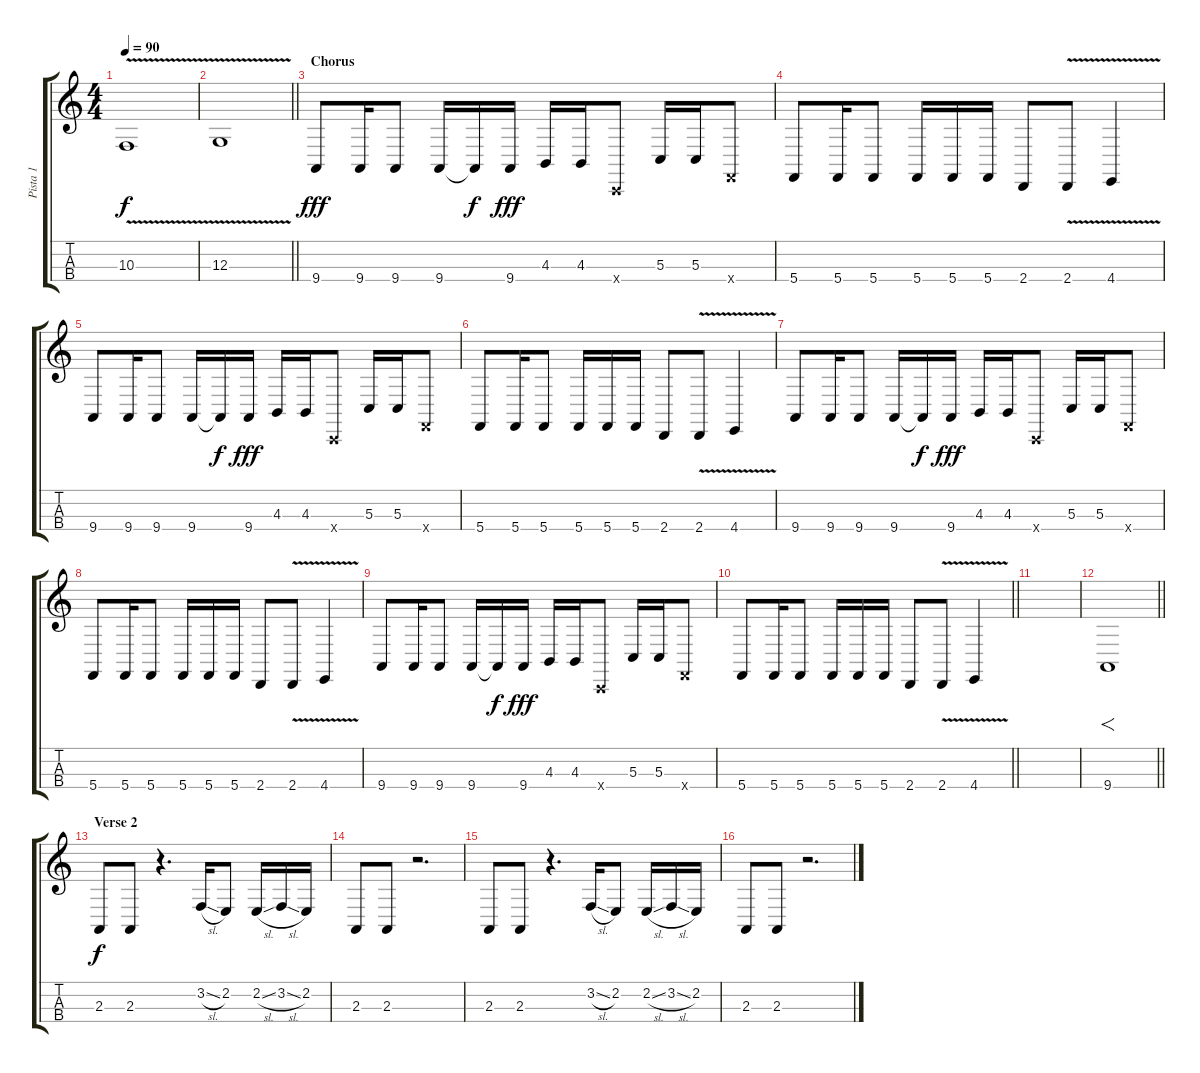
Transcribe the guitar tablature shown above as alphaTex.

\track ("Pista 1" "Pista 1") {instrument cello}
\staff {score tabs}
\tuning (A3 D3 G2 C2) {hide}
\ts (4 4)
\tempo 90
\clef g2
\ks c
10.3{v}.1{dy f} |
\barLineRight lightlight
12.3{v}.1 |
\section ("" "Chorus")
9.4.8{dy fff} 9.4.16 9.4.8 9.4.16 9.4{t}.16{dy f} 9.4.16{dy fff} 4.3.16 4.3.16 0.4{x}.8 5.3.16 5.3.16 5.4{x}.8 |
5.4.8 5.4.16 5.4.8 5.4.16 5.4.16 5.4.16 2.4.8 2.4{v}.8 4.4{v}.4 |
9.4.8 9.4.16 9.4.8 9.4.16 9.4{t}.16{dy f} 9.4.16{dy fff} 4.3.16 4.3.16 0.4{x}.8 5.3.16 5.3.16 5.4{x}.8 |
5.4.8 5.4.16 5.4.8 5.4.16 5.4.16 5.4.16 2.4.8 2.4{v}.8 4.4{v}.4 |
9.4.8 9.4.16 9.4.8 9.4.16 9.4{t}.16{dy f} 9.4.16{dy fff} 4.3.16 4.3.16 0.4{x}.8 5.3.16 5.3.16 5.4{x}.8 |
5.4.8 5.4.16 5.4.8 5.4.16 5.4.16 5.4.16 2.4.8 2.4{v}.8 4.4{v}.4 |
9.4.8 9.4.16 9.4.8 9.4.16 9.4{t}.16{dy f} 9.4.16{dy fff} 4.3.16 4.3.16 0.4{x}.8 5.3.16 5.3.16 5.4{x}.8 |
\barLineRight lightlight
5.4.8 5.4.16 5.4.8 5.4.16 5.4.16 5.4.16 2.4.8 2.4{v}.8 4.4{v}.4 |
|
\barLineRight lightlight
9.4.1{f} |
\section ("" "Verse 2")
2.3.8{dy f} 2.3.8 r.4{d} 3.2{sl}.16 2.2.8 2.2{sl}.16 3.2{sl}.16 2.2.16 |
2.3.8 2.3.8 r.2{d} |
2.3.8 2.3.8 r.4{d} 3.2{sl}.16 2.2.8 2.2{sl}.16 3.2{sl}.16 2.2.16 |
2.3.8 2.3.8 r.2{d}
